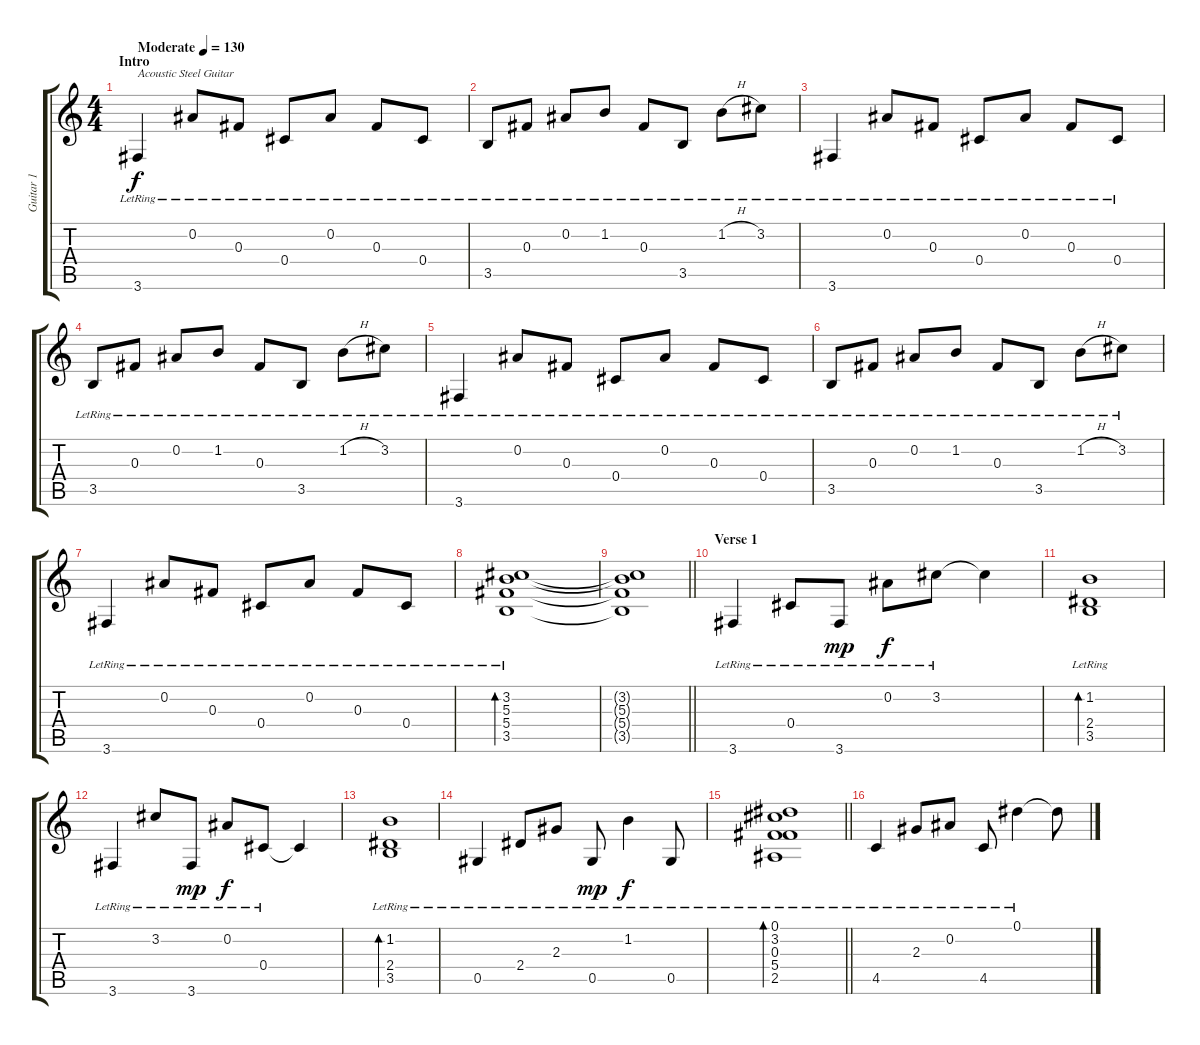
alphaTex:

\track ("Guitar 1" "Guitar 1") {instrument acousticguitarsteel}
\staff {score tabs}
\tuning (Eb4 Bb3 Gb3 Db3 Ab2 Eb2) {hide}
\ts (4 4)
\section ("" "Intro")
\tempo (130 "Moderate")
\clef g2
\ks c
3.6{lr}.4{txt "Acoustic Steel Guitar" dy f instrument acousticguitarsteel} 0.2{lr}.8 0.3{lr}.8 0.4{lr}.8 0.2{lr}.8 0.3{lr}.8 0.4{lr}.8 |
3.5{lr}.8 0.3{lr}.8 0.2{lr}.8 1.2{lr}.8 0.3{lr}.8 3.5{lr}.8 1.2{h lr}.8 3.2{lr}.8 |
3.6{lr}.4 0.2{lr}.8 0.3{lr}.8 0.4{lr}.8 0.2{lr}.8 0.3{lr}.8 0.4{lr}.8 |
3.5{lr}.8 0.3{lr}.8 0.2{lr}.8 1.2{lr}.8 0.3{lr}.8 3.5{lr}.8 1.2{h lr}.8 3.2{lr}.8 |
3.6{lr}.4 0.2{lr}.8 0.3{lr}.8 0.4{lr}.8 0.2{lr}.8 0.3{lr}.8 0.4{lr}.8 |
3.5{lr}.8 0.3{lr}.8 0.2{lr}.8 1.2{lr}.8 0.3{lr}.8 3.5{lr}.8 1.2{h lr}.8 3.2{lr}.8 |
3.6{lr}.4 0.2{lr}.8 0.3{lr}.8 0.4{lr}.8 0.2{lr}.8 0.3{lr}.8 0.4{lr}.8 |
(3.2{lr} 5.3{lr} 5.4{lr} 3.5{lr}).1{bd 480} |
\barLineRight lightlight
(3.2{t} 5.3{t} 5.4{t} 3.5{t}).1 |
\section ("" "Verse 1")
3.6{lr}.4 0.4{lr}.8 3.6{lr}.8{dy mp} 0.2{lr}.8{dy f} 3.2{lr}.8 3.2{t}.4 |
(1.2{lr} 2.4{lr} 3.5{lr}).1{bd 480} |
3.6{lr}.4 3.2{lr}.8 3.6{lr}.8{dy mp} 0.2{lr}.8{dy f} 0.4{lr}.8 0.4{t}.4 |
(1.2{lr} 2.4{lr} 3.5{lr}).1{bd 480} |
0.5{lr}.4 2.4{lr}.8 2.3{lr}.8 0.5{lr}.8{dy mp} 1.2{lr}.4{dy f} 0.5{lr}.8 |
\barLineRight lightlight
(0.1{lr} 3.2{lr} 0.3{lr} 5.4{lr} 2.5{lr}).1{bd 480} |
\section ("" "")
4.5{lr}.4 2.3{lr}.8 0.2{lr}.8 4.5{lr}.8 0.1{lr}.4 0.1{t}.8
